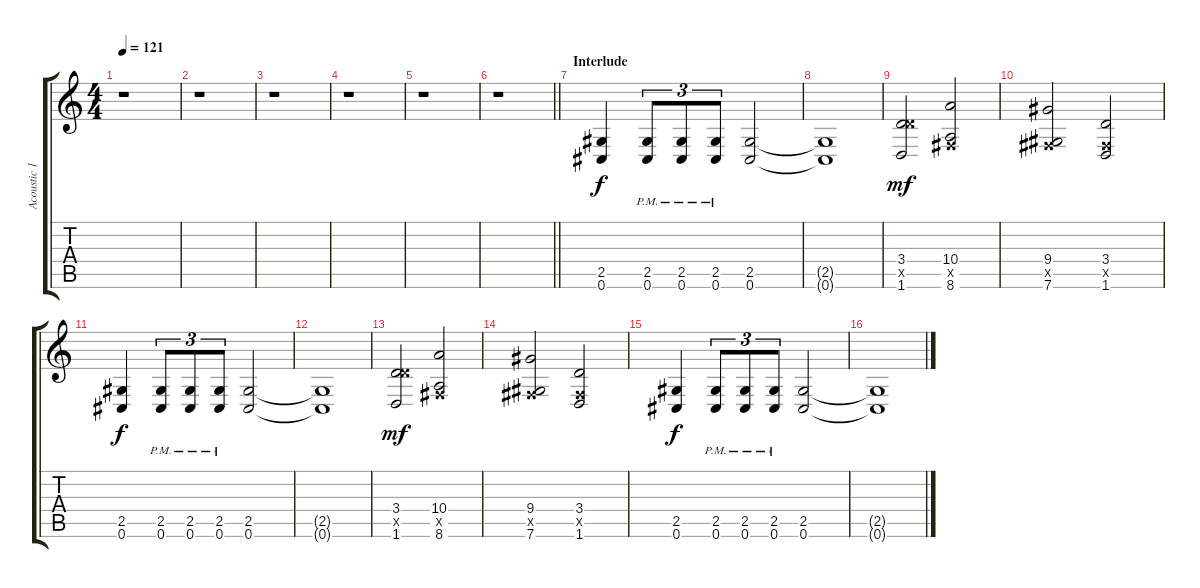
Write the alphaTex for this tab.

\track ("Acoustic 1 " "Acoustic 1") {instrument acousticguitarnylon}
\staff {score tabs}
\tuning (Db4 Ab3 E3 B2 Gb2 Db2) {hide}
\ts (4 4)
\tempo 121
\clef g2
\ks c
r.1{dy mf} |
r.1 |
r.1 |
r.1 |
r.1 |
\barLineRight lightlight
r.1 |
\section ("" "Interlude")
(2.5 0.6).4{dy f volume 7 balance 6 instrument overdrivenguitar} (2.5{pm} 0.6{pm}).8{tu (3 2)} (2.5{pm} 0.6{pm}).8{tu (3 2)} (2.5{pm} 0.6{pm}).8{tu (3 2)} (2.5 0.6).2 |
(2.5{t} 0.6{t}).1 |
(3.4 8.5{x} 1.6).2{dy mf} (10.4 0.5{x} 8.6).2 |
(9.4 0.5{x} 7.6).2 (3.4 0.5{x} 1.6).2 |
(2.5 0.6).4{dy f} (2.5{pm} 0.6{pm}).8{tu (3 2)} (2.5{pm} 0.6{pm}).8{tu (3 2)} (2.5{pm} 0.6{pm}).8{tu (3 2)} (2.5 0.6).2 |
(2.5{t} 0.6{t}).1 |
(3.4 8.5{x} 1.6).2{dy mf} (10.4 0.5{x} 8.6).2 |
(9.4 0.5{x} 7.6).2 (3.4 0.5{x} 1.6).2 |
(2.5 0.6).4{dy f} (2.5{pm} 0.6{pm}).8{tu (3 2)} (2.5{pm} 0.6{pm}).8{tu (3 2)} (2.5{pm} 0.6{pm}).8{tu (3 2)} (2.5 0.6).2 |
(2.5{t} 0.6{t}).1
